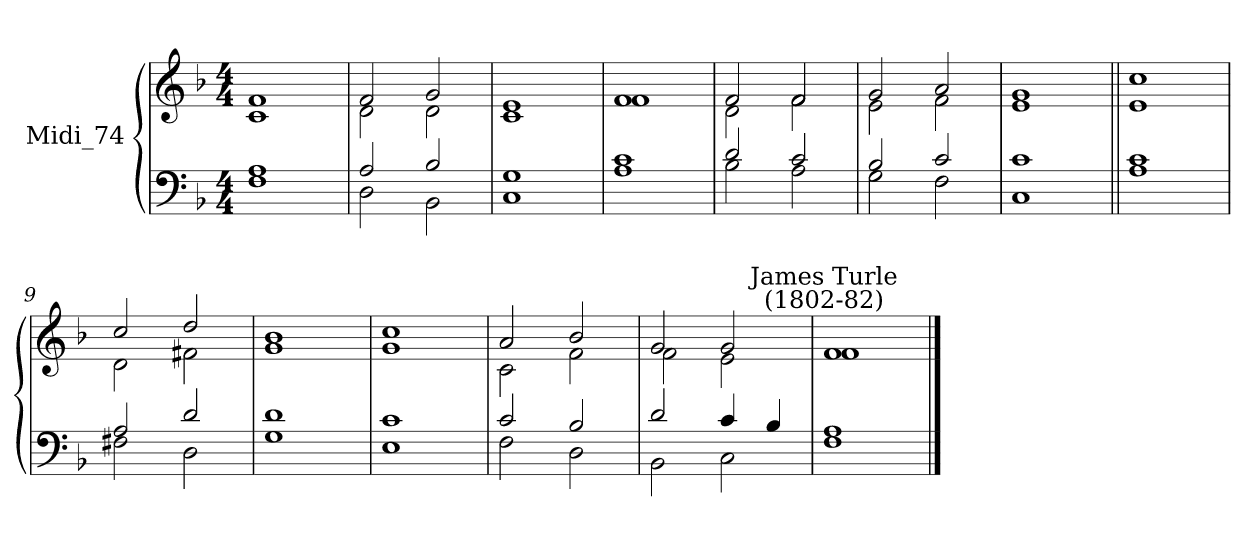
**kern	**kern
*part2	*part1
*staff2	*staff1
*I"Midi_74	*I"Midi_74
*clefF4	*clefG2
*k[b-]	*k[b-]
*F:	*F:
*M4/4	*M4/4
=1	=1
*^	*^
1A/	1F\	1f/	1c\
=2	=2	=2	=2
2A/	2D\	2f/	2d\
2B-/	2BB-\	2g/	2d\
=3	=3	=3	=3
1G/	1C\	1e/	1c\
=4	=4	=4	=4
1c/	1A\	1f/	1f\
=5	=5	=5	=5
2d/	2B-\	2f/	2d\
2c/	2A\	2f/	2f\
=6	=6	=6	=6
2B-/	2G\	2g/	2e\
2c/	2F\	2a/	2f\
=7	=7	=7	=7
1c/	1C\	1g/	1e\
=8||	=8||	=8||	=8||
1c/	1A\	1cc/	1e\
=9	=9	=9	=9
2A/	2F#X\	2cc/	2d\
2d/	2D\	2dd/	2f#X\
=10	=10	=10	=10
1d/	1G\	1b-/	1g\
=11	=11	=11	=11
1c/	1E\	1cc/	1g\
=12	=12	=12	=12
2c/	2F\	2a/	2c\
2B-/	2D\	2b-/	2f\
=13	=13	=13	=13
2d/	2BB-\	2g/	2f\
4c/	2C\	2g/	2e\
4B-/	.	.	.
=14	=14	=14	=14
!	!	!LO:TX:a:cj:t=James Turle\n(1802-82)	!
1A/	1F\	1f/	1f\
*v	*v	*	*
*	*v	*v
==	==
*-	*-
